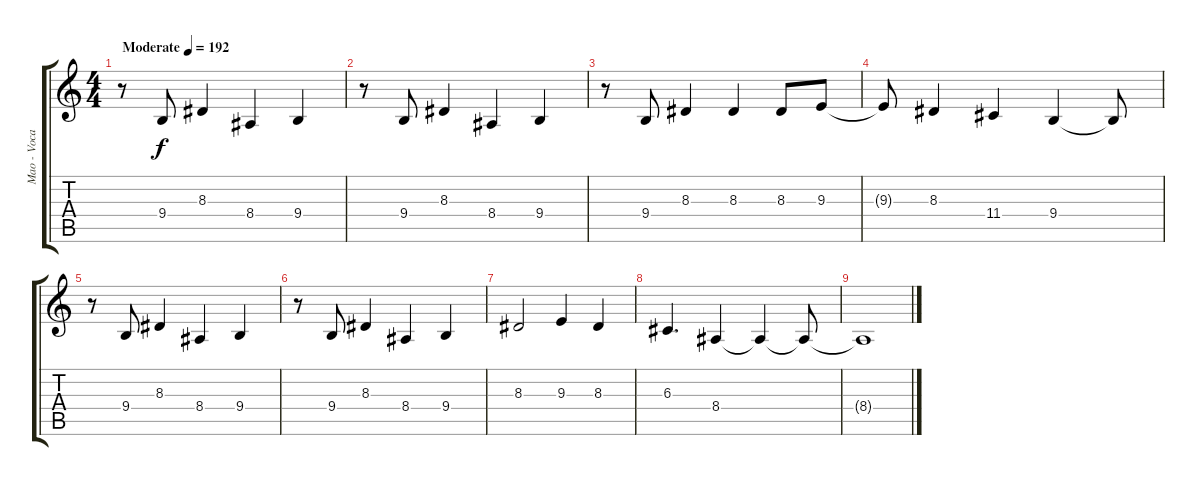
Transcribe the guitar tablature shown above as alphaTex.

\track ("Mao - Vocalist" "Mao - Voca") {instrument acousticgrandpiano}
\staff {score tabs}
\tuning (E4 B3 G3 D3 A2 E2) {hide}
\ts (4 4)
\tempo (192 "Moderate")
\clef g2
\ks c
r.8{dy f instrument acousticgrandpiano} 9.4.8 8.3.4 8.4.4 9.4.4 |
r.8 9.4.8 8.3.4 8.4.4 9.4.4 |
r.8 9.4.8 8.3.4 8.3.4 8.3.8 9.3.8 |
9.3{t}.8 8.3.4 11.4.4 9.4.4 9.4{t}.8 |
r.8 9.4.8 8.3.4 8.4.4 9.4.4 |
r.8 9.4.8 8.3.4 8.4.4 9.4.4 |
8.3.2 9.3.4 8.3.4 |
6.3.4{d} 8.4.4 8.4{t}.4 8.4{t}.8 |
8.4{t}.1
